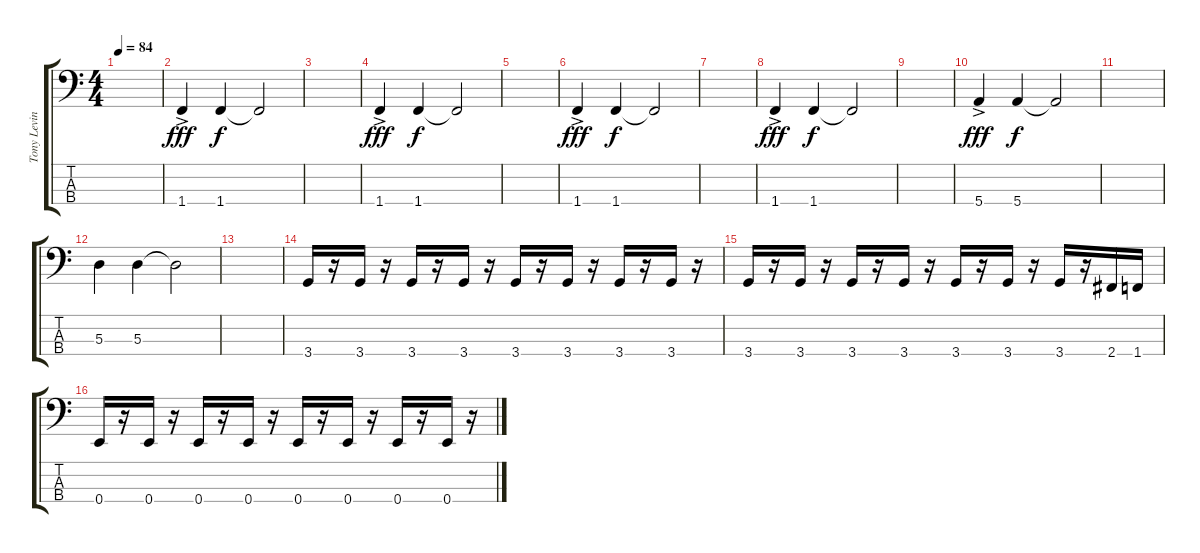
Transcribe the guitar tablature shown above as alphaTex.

\track ("Tony Levin" "Tony Levin") {instrument electricbassfinger}
\staff {score tabs}
\tuning (G2 D2 A1 E1) {hide}
\ts (4 4)
\tempo 84
\clef f4
\ks c
|
1.4{ac}.4{dy fff} 1.4.4{dy f} 1.4{t}.2 |
|
1.4{ac}.4{dy fff} 1.4.4{dy f} 1.4{t}.2 |
|
1.4{ac}.4{dy fff} 1.4.4{dy f} 1.4{t}.2 |
|
1.4{ac}.4{dy fff} 1.4.4{dy f} 1.4{t}.2 |
|
5.4{ac}.4{dy fff} 5.4.4{dy f} 5.4{t}.2 |
|
5.3.4 5.3.4 5.3{t}.2 |
|
3.4.16 r.16 3.4.16 r.16 3.4.16 r.16 3.4.16 r.16 3.4.16 r.16 3.4.16 r.16 3.4.16 r.16 3.4.16 r.16 |
3.4.16 r.16 3.4.16 r.16 3.4.16 r.16 3.4.16 r.16 3.4.16 r.16 3.4.16 r.16 3.4.16 r.16 2.4.16 1.4.16 |
0.4.16 r.16 0.4.16 r.16 0.4.16 r.16 0.4.16 r.16 0.4.16 r.16 0.4.16 r.16 0.4.16 r.16 0.4.16 r.16
